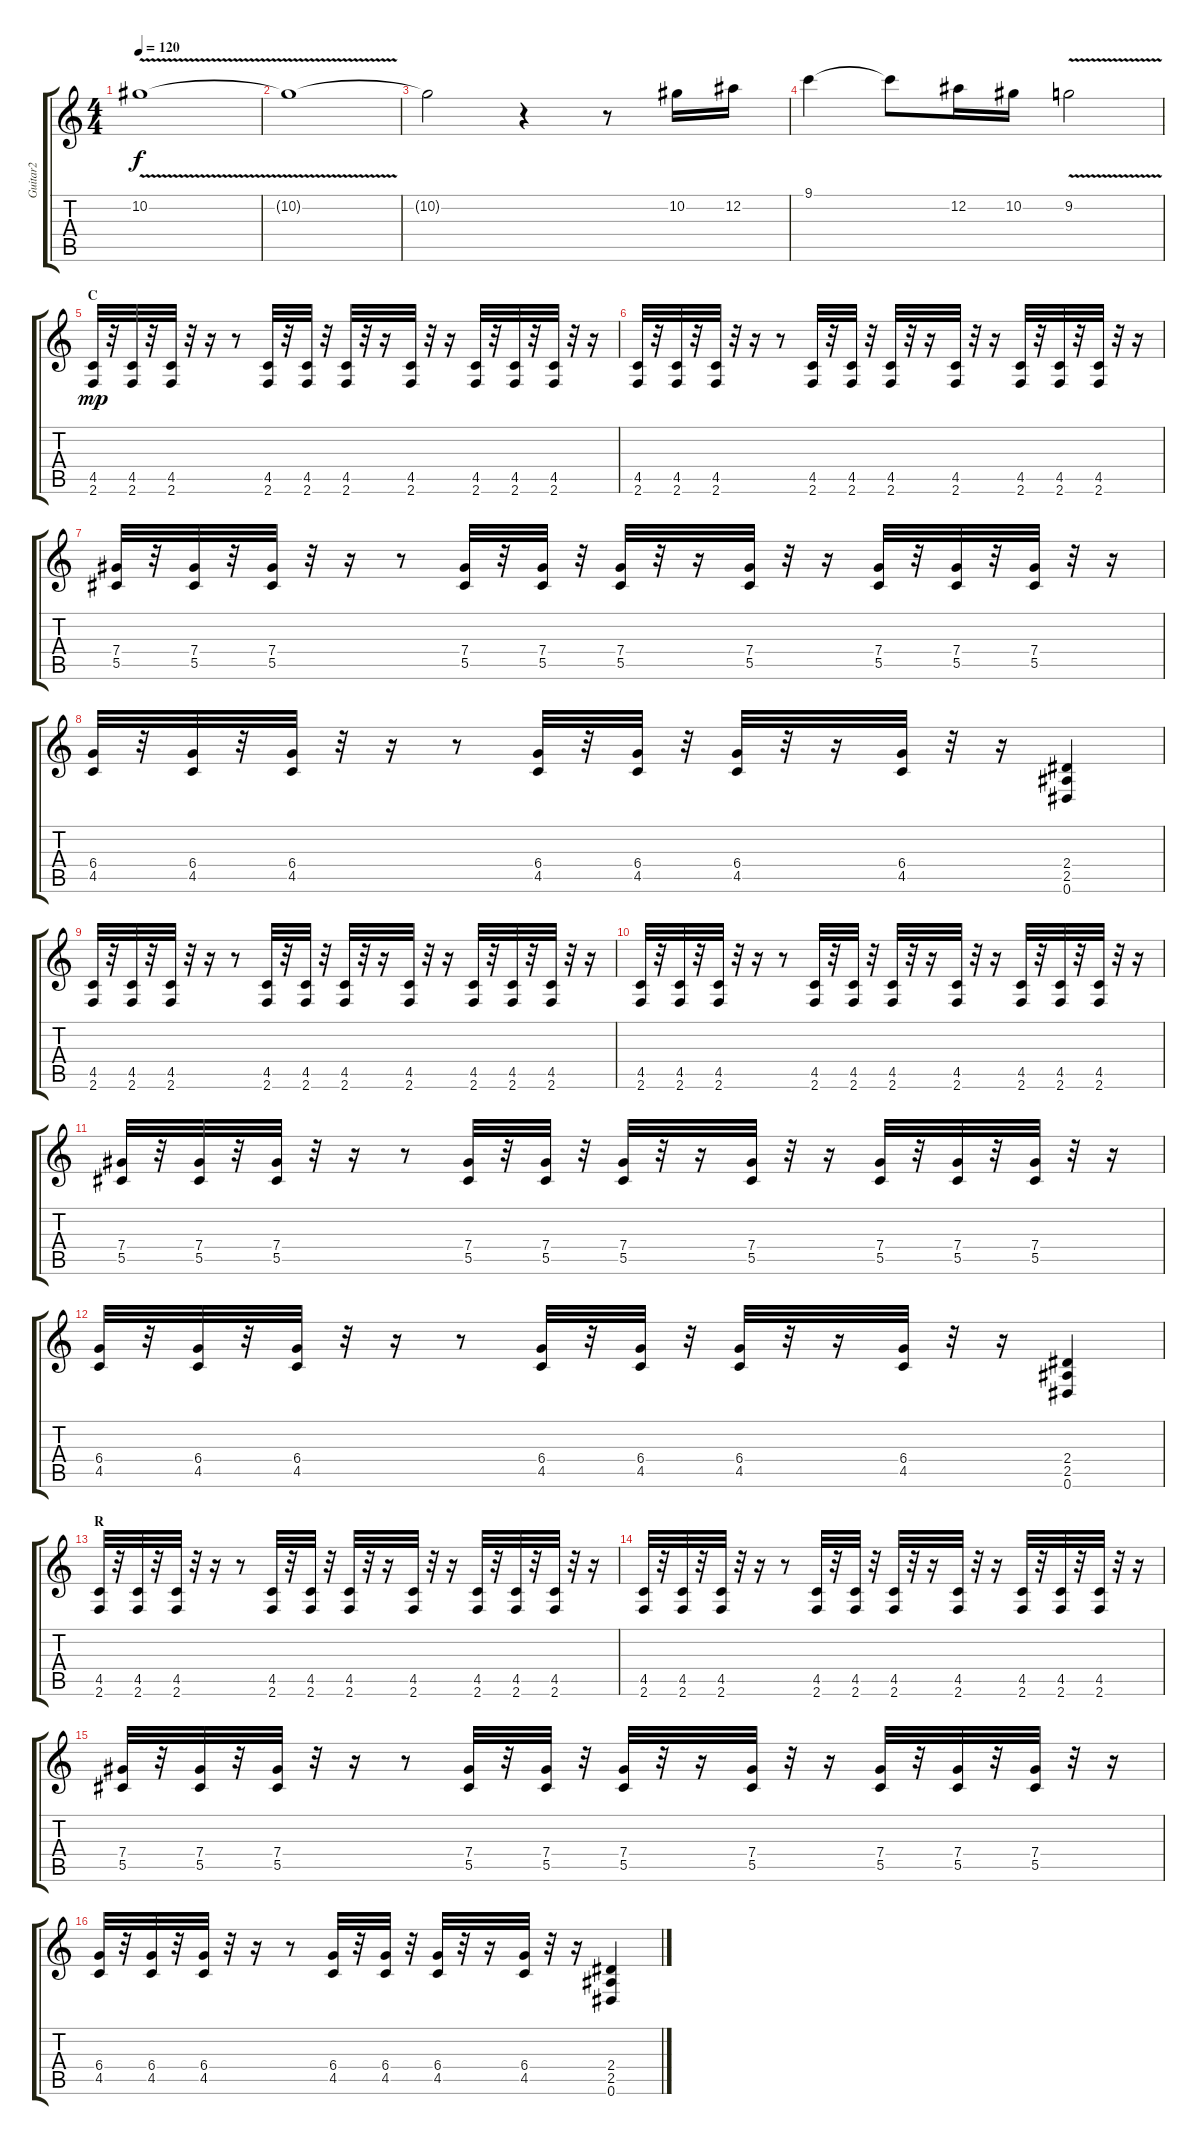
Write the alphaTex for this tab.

\track ("Guitar2" "Guitar2") {instrument distortionguitar}
\staff {score tabs}
\tuning (Eb4 Bb3 Gb3 Db3 Ab2 Eb2) {hide}
\ts (4 4)
\tempo 120
\clef g2
\ks c
10.2{v}.1{dy f} |
10.2{t}.1 |
10.2{t}.2 r.4 r.8 10.2.16 12.2.16 |
9.1.4 9.1{t}.8 12.2.16 10.2.16 9.2{v}.2 |
\section ("" "C")
(4.5 2.6).32{dy mp} r.32 (4.5 2.6).32 r.32 (4.5 2.6).32 r.32 r.16 r.8 (4.5 2.6).32 r.32 (4.5 2.6).32 r.32 (4.5 2.6).32 r.32 r.16 (4.5 2.6).32 r.32 r.16 (4.5 2.6).32 r.32 (4.5 2.6).32 r.32 (4.5 2.6).32 r.32 r.16 |
(4.5 2.6).32 r.32 (4.5 2.6).32 r.32 (4.5 2.6).32 r.32 r.16 r.8 (4.5 2.6).32 r.32 (4.5 2.6).32 r.32 (4.5 2.6).32 r.32 r.16 (4.5 2.6).32 r.32 r.16 (4.5 2.6).32 r.32 (4.5 2.6).32 r.32 (4.5 2.6).32 r.32 r.16 |
(7.4 5.5).32 r.32 (7.4 5.5).32 r.32 (7.4 5.5).32 r.32 r.16 r.8 (7.4 5.5).32 r.32 (7.4 5.5).32 r.32 (7.4 5.5).32 r.32 r.16 (7.4 5.5).32 r.32 r.16 (7.4 5.5).32 r.32 (7.4 5.5).32 r.32 (7.4 5.5).32 r.32 r.16 |
(6.4 4.5).32 r.32 (6.4 4.5).32 r.32 (6.4 4.5).32 r.32 r.16 r.8 (6.4 4.5).32 r.32 (6.4 4.5).32 r.32 (6.4 4.5).32 r.32 r.16 (6.4 4.5).32 r.32 r.16 (2.4 2.5 0.6).4 |
(4.5 2.6).32 r.32 (4.5 2.6).32 r.32 (4.5 2.6).32 r.32 r.16 r.8 (4.5 2.6).32 r.32 (4.5 2.6).32 r.32 (4.5 2.6).32 r.32 r.16 (4.5 2.6).32 r.32 r.16 (4.5 2.6).32 r.32 (4.5 2.6).32 r.32 (4.5 2.6).32 r.32 r.16 |
(4.5 2.6).32 r.32 (4.5 2.6).32 r.32 (4.5 2.6).32 r.32 r.16 r.8 (4.5 2.6).32 r.32 (4.5 2.6).32 r.32 (4.5 2.6).32 r.32 r.16 (4.5 2.6).32 r.32 r.16 (4.5 2.6).32 r.32 (4.5 2.6).32 r.32 (4.5 2.6).32 r.32 r.16 |
(7.4 5.5).32 r.32 (7.4 5.5).32 r.32 (7.4 5.5).32 r.32 r.16 r.8 (7.4 5.5).32 r.32 (7.4 5.5).32 r.32 (7.4 5.5).32 r.32 r.16 (7.4 5.5).32 r.32 r.16 (7.4 5.5).32 r.32 (7.4 5.5).32 r.32 (7.4 5.5).32 r.32 r.16 |
(6.4 4.5).32 r.32 (6.4 4.5).32 r.32 (6.4 4.5).32 r.32 r.16 r.8 (6.4 4.5).32 r.32 (6.4 4.5).32 r.32 (6.4 4.5).32 r.32 r.16 (6.4 4.5).32 r.32 r.16 (2.4 2.5 0.6).4 |
\section ("" "R")
(4.5 2.6).32 r.32 (4.5 2.6).32 r.32 (4.5 2.6).32 r.32 r.16 r.8 (4.5 2.6).32 r.32 (4.5 2.6).32 r.32 (4.5 2.6).32 r.32 r.16 (4.5 2.6).32 r.32 r.16 (4.5 2.6).32 r.32 (4.5 2.6).32 r.32 (4.5 2.6).32 r.32 r.16 |
(4.5 2.6).32 r.32 (4.5 2.6).32 r.32 (4.5 2.6).32 r.32 r.16 r.8 (4.5 2.6).32 r.32 (4.5 2.6).32 r.32 (4.5 2.6).32 r.32 r.16 (4.5 2.6).32 r.32 r.16 (4.5 2.6).32 r.32 (4.5 2.6).32 r.32 (4.5 2.6).32 r.32 r.16 |
(7.4 5.5).32 r.32 (7.4 5.5).32 r.32 (7.4 5.5).32 r.32 r.16 r.8 (7.4 5.5).32 r.32 (7.4 5.5).32 r.32 (7.4 5.5).32 r.32 r.16 (7.4 5.5).32 r.32 r.16 (7.4 5.5).32 r.32 (7.4 5.5).32 r.32 (7.4 5.5).32 r.32 r.16 |
(6.4 4.5).32 r.32 (6.4 4.5).32 r.32 (6.4 4.5).32 r.32 r.16 r.8 (6.4 4.5).32 r.32 (6.4 4.5).32 r.32 (6.4 4.5).32 r.32 r.16 (6.4 4.5).32 r.32 r.16 (2.4 2.5 0.6).4
